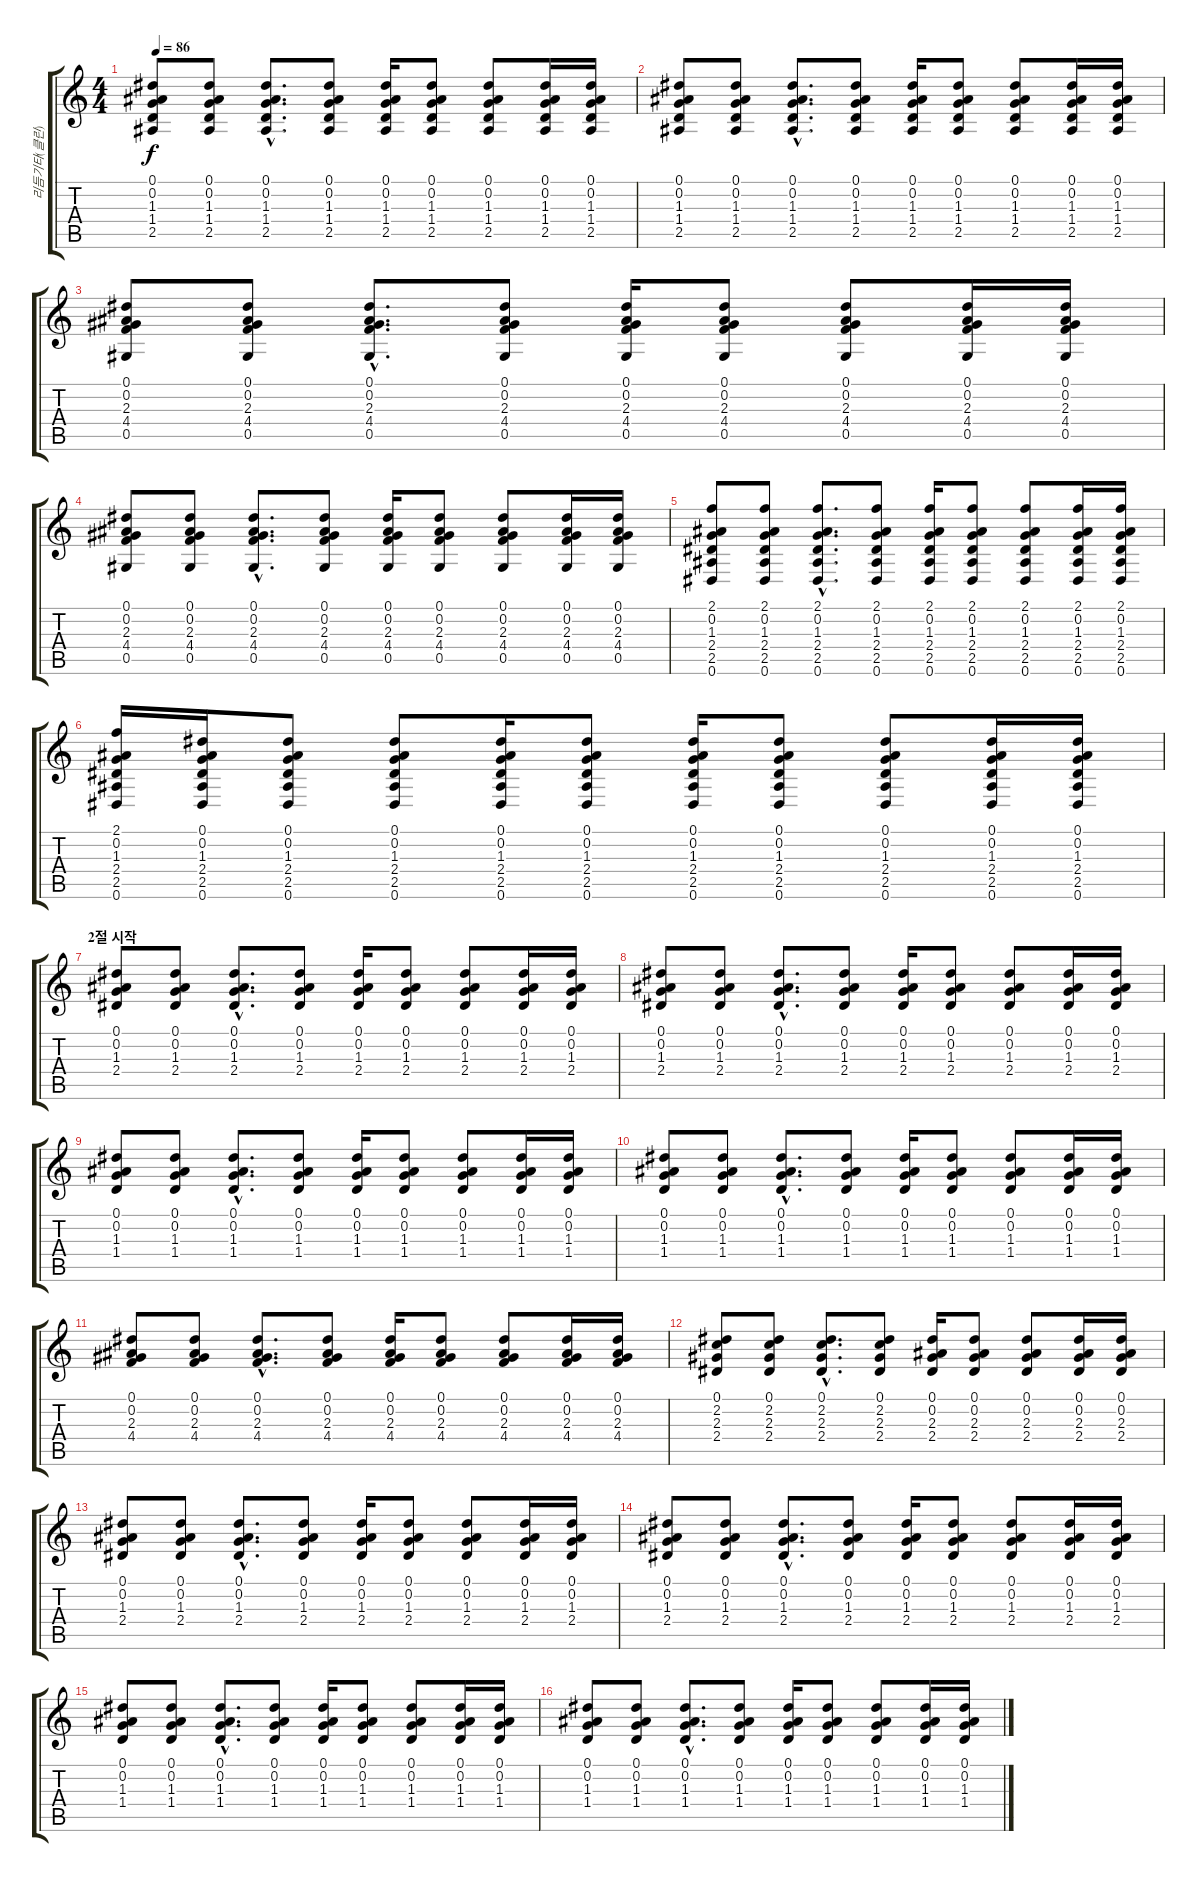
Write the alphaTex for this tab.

\track ("리듬기타(클린)" "리듬기타(클린)") {instrument electricguitarjazz}
\staff {score tabs}
\tuning (Eb4 Bb3 Gb3 Db3 Ab2 Eb2) {hide}
\ts (4 4)
\tempo 86
\clef g2
\ks c
(0.1 0.2 1.3 1.4 2.5).8{dy f} (0.1 0.2 1.3 1.4 2.5).8 (0.1{hac} 0.2{hac} 1.3{hac} 1.4{hac} 2.5{hac}).8{d} (0.1 0.2 1.3 1.4 2.5).8 (0.1 0.2 1.3 1.4 2.5).16 (0.1 0.2 1.3 1.4 2.5).8 (0.1 0.2 1.3 1.4 2.5).8 (0.1 0.2 1.3 1.4 2.5).16 (0.1 0.2 1.3 1.4 2.5).16 |
(0.1 0.2 1.3 1.4 2.5).8 (0.1 0.2 1.3 1.4 2.5).8 (0.1{hac} 0.2{hac} 1.3{hac} 1.4{hac} 2.5{hac}).8{d} (0.1 0.2 1.3 1.4 2.5).8 (0.1 0.2 1.3 1.4 2.5).16 (0.1 0.2 1.3 1.4 2.5).8 (0.1 0.2 1.3 1.4 2.5).8 (0.1 0.2 1.3 1.4 2.5).16 (0.1 0.2 1.3 1.4 2.5).16 |
(0.1 0.2 2.3 4.4 0.5).8 (0.1 0.2 2.3 4.4 0.5).8 (0.1{hac} 0.2{hac} 2.3{hac} 4.4{hac} 0.5{hac}).8{d} (0.1 0.2 2.3 4.4 0.5).8 (0.1 0.2 2.3 4.4 0.5).16 (0.1 0.2 2.3 4.4 0.5).8 (0.1 0.2 2.3 4.4 0.5).8 (0.1 0.2 2.3 4.4 0.5).16 (0.1 0.2 2.3 4.4 0.5).16 |
(0.1 0.2 2.3 4.4 0.5).8 (0.1 0.2 2.3 4.4 0.5).8 (0.1{hac} 0.2{hac} 2.3{hac} 4.4{hac} 0.5{hac}).8{d} (0.1 0.2 2.3 4.4 0.5).8 (0.1 0.2 2.3 4.4 0.5).16 (0.1 0.2 2.3 4.4 0.5).8 (0.1 0.2 2.3 4.4 0.5).8 (0.1 0.2 2.3 4.4 0.5).16 (0.1 0.2 2.3 4.4 0.5).16 |
(2.1 0.2 1.3 2.4 2.5 0.6).8 (2.1 0.2 1.3 2.4 2.5 0.6).8 (2.1{hac} 0.2{hac} 1.3{hac} 2.4{hac} 2.5{hac} 0.6{hac}).8{d} (2.1 0.2 1.3 2.4 2.5 0.6).8 (2.1 0.2 1.3 2.4 2.5 0.6).16 (2.1 0.2 1.3 2.4 2.5 0.6).8 (2.1 0.2 1.3 2.4 2.5 0.6).8 (2.1 0.2 1.3 2.4 2.5 0.6).16 (2.1 0.2 1.3 2.4 2.5 0.6).16 |
(2.1 0.2 1.3 2.4 2.5 0.6).16 (0.1 0.2 1.3 2.4 2.5 0.6).16 (0.1 0.2 1.3 2.4 2.5 0.6).8 (0.1 0.2 1.3 2.4 2.5 0.6).8 (0.1 0.2 1.3 2.4 2.5 0.6).16 (0.1 0.2 1.3 2.4 2.5 0.6).8 (0.1 0.2 1.3 2.4 2.5 0.6).16 (0.1 0.2 1.3 2.4 2.5 0.6).8 (0.1 0.2 1.3 2.4 2.5 0.6).8 (0.1 0.2 1.3 2.4 2.5 0.6).16 (0.1 0.2 1.3 2.4 2.5 0.6).16 |
\section ("" "2절 시작")
(0.1 0.2 1.3 2.4).8 (0.1 0.2 1.3 2.4).8 (0.1{hac} 0.2{hac} 1.3{hac} 2.4{hac}).8{d} (0.1 0.2 1.3 2.4).8 (0.1 0.2 1.3 2.4).16 (0.1 0.2 1.3 2.4).8 (0.1 0.2 1.3 2.4).8 (0.1 0.2 1.3 2.4).16 (0.1 0.2 1.3 2.4).16 |
(0.1 0.2 1.3 2.4).8 (0.1 0.2 1.3 2.4).8 (0.1{hac} 0.2{hac} 1.3{hac} 2.4{hac}).8{d} (0.1 0.2 1.3 2.4).8 (0.1 0.2 1.3 2.4).16 (0.1 0.2 1.3 2.4).8 (0.1 0.2 1.3 2.4).8 (0.1 0.2 1.3 2.4).16 (0.1 0.2 1.3 2.4).16 |
(0.1 0.2 1.3 1.4).8 (0.1 0.2 1.3 1.4).8 (0.1{hac} 0.2{hac} 1.3{hac} 1.4{hac}).8{d} (0.1 0.2 1.3 1.4).8 (0.1 0.2 1.3 1.4).16 (0.1 0.2 1.3 1.4).8 (0.1 0.2 1.3 1.4).8 (0.1 0.2 1.3 1.4).16 (0.1 0.2 1.3 1.4).16 |
(0.1 0.2 1.3 1.4).8 (0.1 0.2 1.3 1.4).8 (0.1{hac} 0.2{hac} 1.3{hac} 1.4{hac}).8{d} (0.1 0.2 1.3 1.4).8 (0.1 0.2 1.3 1.4).16 (0.1 0.2 1.3 1.4).8 (0.1 0.2 1.3 1.4).8 (0.1 0.2 1.3 1.4).16 (0.1 0.2 1.3 1.4).16 |
(0.1 0.2 2.3 4.4).8 (0.1 0.2 2.3 4.4).8 (0.1{hac} 0.2{hac} 2.3{hac} 4.4{hac}).8{d} (0.1 0.2 2.3 4.4).8 (0.1 0.2 2.3 4.4).16 (0.1 0.2 2.3 4.4).8 (0.1 0.2 2.3 4.4).8 (0.1 0.2 2.3 4.4).16 (0.1 0.2 2.3 4.4).16 |
(0.1 2.2 2.3 2.4).8 (0.1 2.2 2.3 2.4).8 (0.1{hac} 2.2{hac} 2.3{hac} 2.4{hac}).8{d} (0.1 2.2 2.3 2.4).8 (0.1 0.2 2.3 2.4).16 (0.1 0.2 2.3 2.4).8 (0.1 0.2 2.3 2.4).8 (0.1 0.2 2.3 2.4).16 (0.1 0.2 2.3 2.4).16 |
(0.1 0.2 1.3 2.4).8 (0.1 0.2 1.3 2.4).8 (0.1{hac} 0.2{hac} 1.3{hac} 2.4{hac}).8{d} (0.1 0.2 1.3 2.4).8 (0.1 0.2 1.3 2.4).16 (0.1 0.2 1.3 2.4).8 (0.1 0.2 1.3 2.4).8 (0.1 0.2 1.3 2.4).16 (0.1 0.2 1.3 2.4).16 |
(0.1 0.2 1.3 2.4).8 (0.1 0.2 1.3 2.4).8 (0.1{hac} 0.2{hac} 1.3{hac} 2.4{hac}).8{d} (0.1 0.2 1.3 2.4).8 (0.1 0.2 1.3 2.4).16 (0.1 0.2 1.3 2.4).8 (0.1 0.2 1.3 2.4).8 (0.1 0.2 1.3 2.4).16 (0.1 0.2 1.3 2.4).16 |
(0.1 0.2 1.3 1.4).8 (0.1 0.2 1.3 1.4).8 (0.1{hac} 0.2{hac} 1.3{hac} 1.4{hac}).8{d} (0.1 0.2 1.3 1.4).8 (0.1 0.2 1.3 1.4).16 (0.1 0.2 1.3 1.4).8 (0.1 0.2 1.3 1.4).8 (0.1 0.2 1.3 1.4).16 (0.1 0.2 1.3 1.4).16 |
(0.1 0.2 1.3 1.4).8 (0.1 0.2 1.3 1.4).8 (0.1{hac} 0.2{hac} 1.3{hac} 1.4{hac}).8{d} (0.1 0.2 1.3 1.4).8 (0.1 0.2 1.3 1.4).16 (0.1 0.2 1.3 1.4).8 (0.1 0.2 1.3 1.4).8 (0.1 0.2 1.3 1.4).16 (0.1 0.2 1.3 1.4).16
